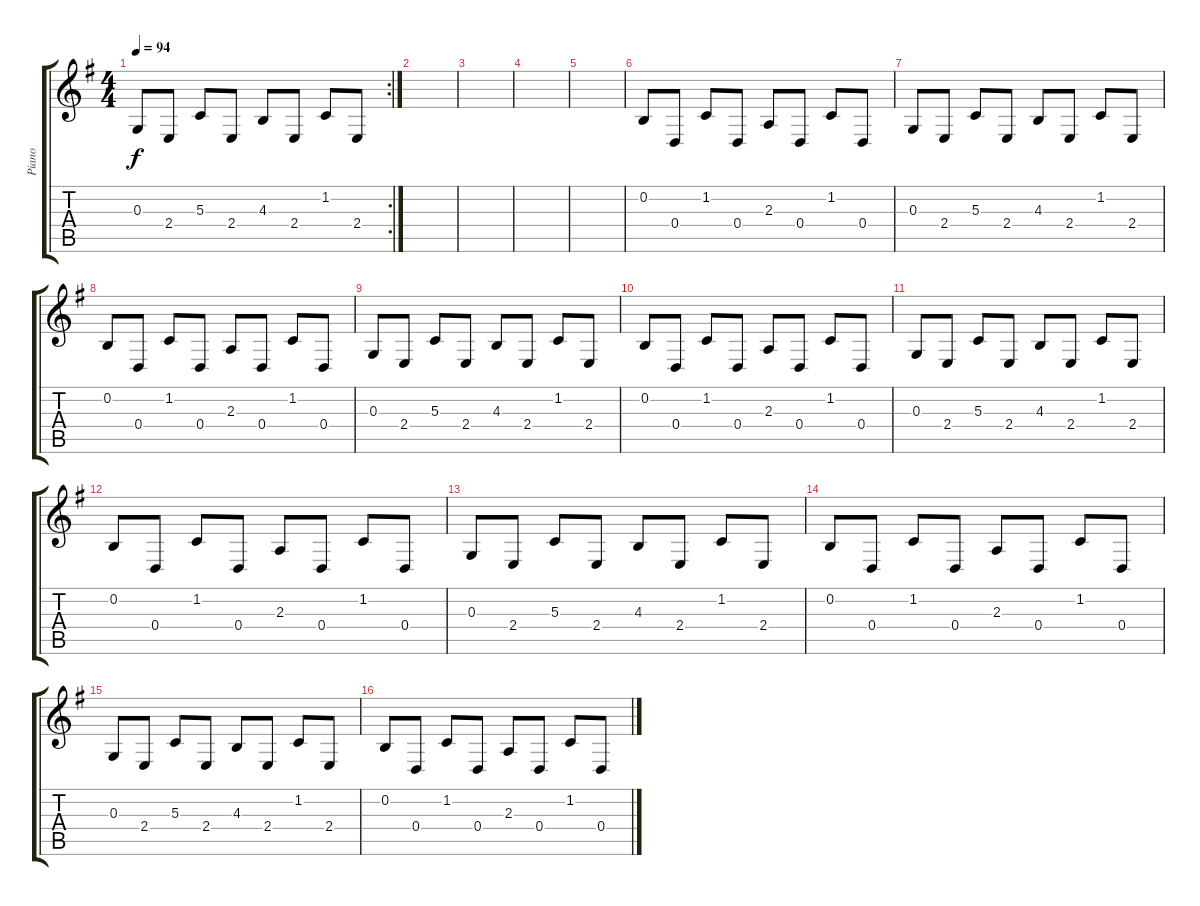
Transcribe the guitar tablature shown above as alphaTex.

\track ("Piano" "Piano") {instrument acousticgrandpiano}
\staff {score tabs}
\tuning (E4 B3 G3 D3 A2 D2) {hide}
\rc 2
\ts (4 4)
\tempo 94
\clef g2
\ks g
0.3.8{dy f} 2.4.8 5.3.8 2.4.8 4.3.8 2.4.8 1.2.8 2.4.8 |
|
|
|
|
0.2.8 0.4.8 1.2.8 0.4.8 2.3.8 0.4.8 1.2.8 0.4.8 |
0.3.8 2.4.8 5.3.8 2.4.8 4.3.8 2.4.8 1.2.8 2.4.8 |
0.2.8 0.4.8 1.2.8 0.4.8 2.3.8 0.4.8 1.2.8 0.4.8 |
0.3.8 2.4.8 5.3.8 2.4.8 4.3.8 2.4.8 1.2.8 2.4.8 |
0.2.8 0.4.8 1.2.8 0.4.8 2.3.8 0.4.8 1.2.8 0.4.8 |
0.3.8 2.4.8 5.3.8 2.4.8 4.3.8 2.4.8 1.2.8 2.4.8 |
0.2.8 0.4.8 1.2.8 0.4.8 2.3.8 0.4.8 1.2.8 0.4.8 |
0.3.8 2.4.8 5.3.8 2.4.8 4.3.8 2.4.8 1.2.8 2.4.8 |
0.2.8 0.4.8 1.2.8 0.4.8 2.3.8 0.4.8 1.2.8 0.4.8 |
0.3.8 2.4.8 5.3.8 2.4.8 4.3.8 2.4.8 1.2.8 2.4.8 |
0.2.8 0.4.8 1.2.8 0.4.8 2.3.8 0.4.8 1.2.8 0.4.8
